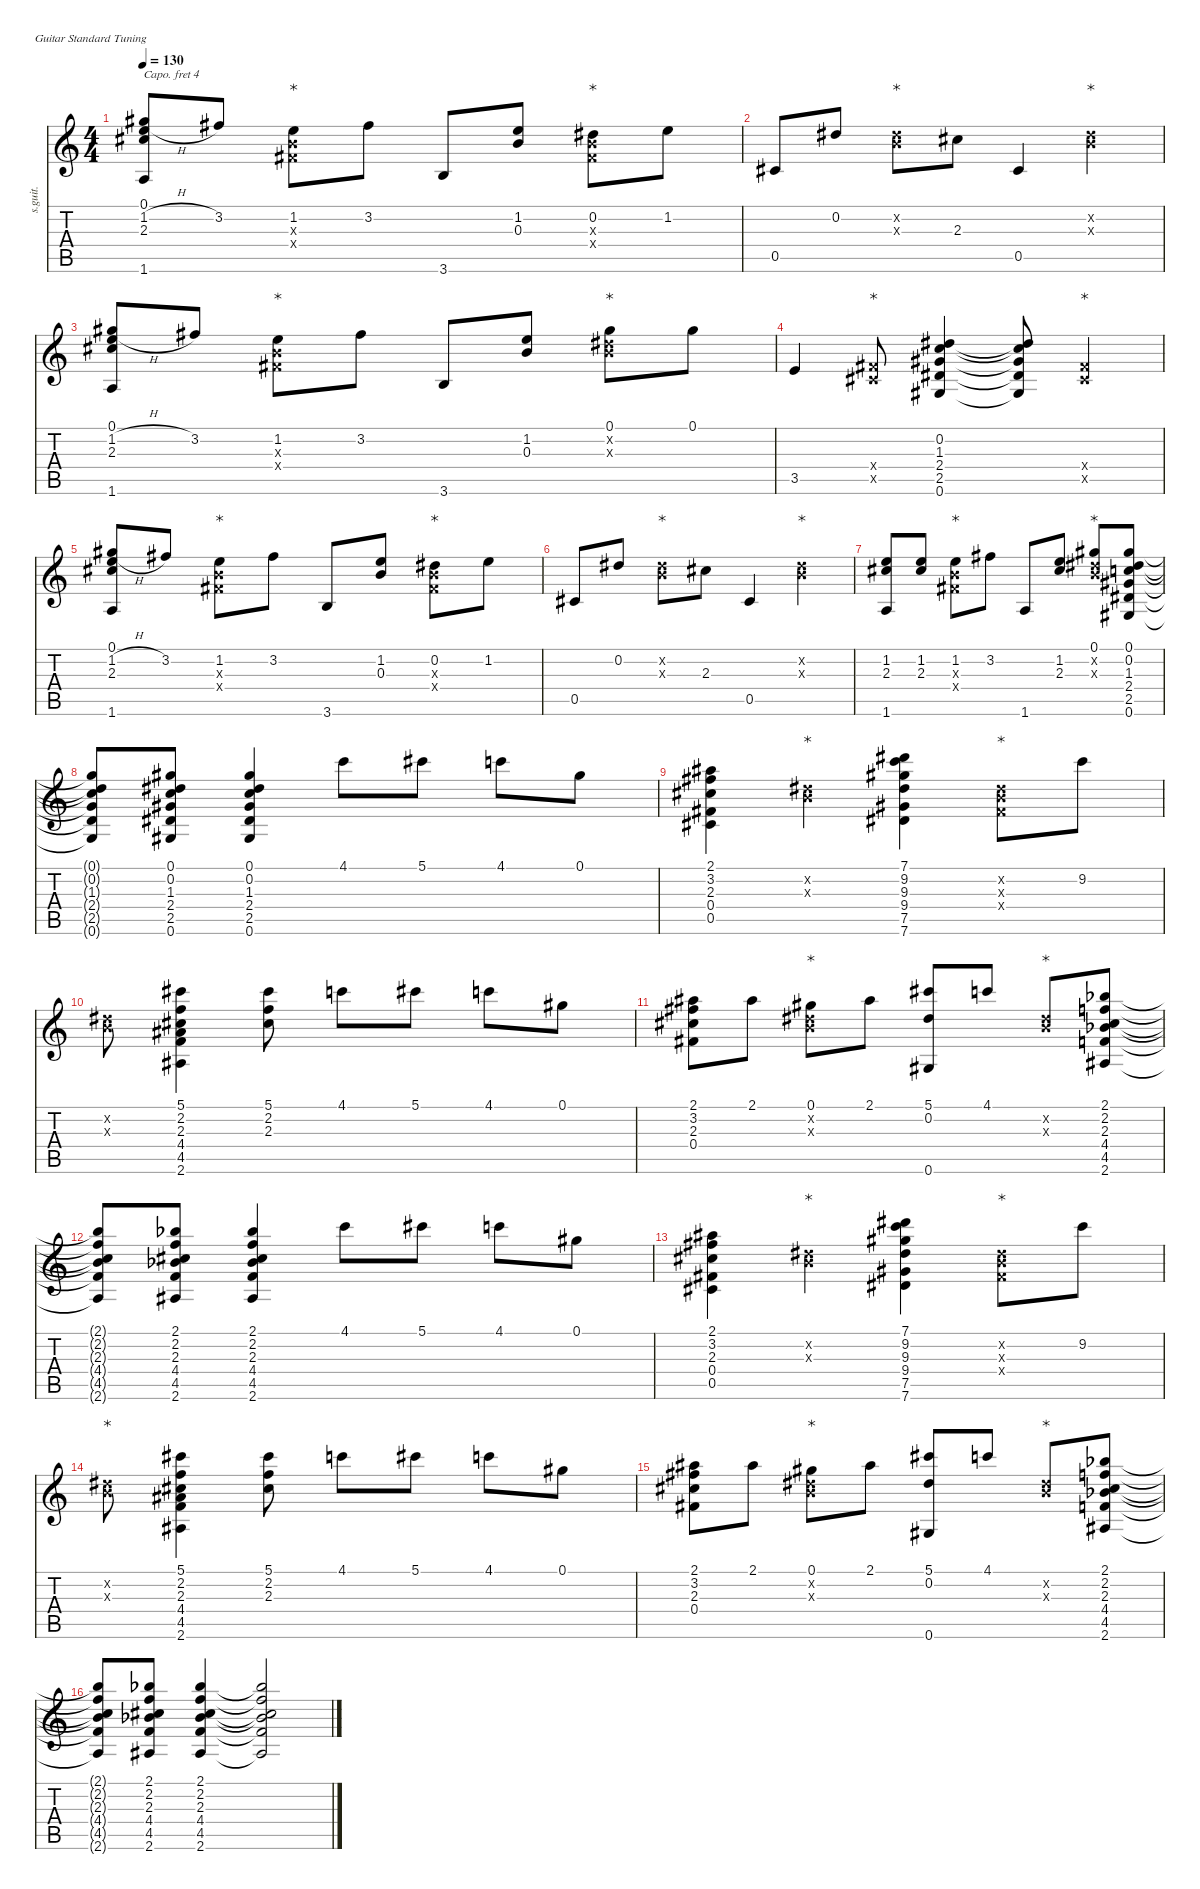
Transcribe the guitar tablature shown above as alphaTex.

\defaultSystemsLayout 4
\hideDynamics
\bracketExtendMode nobrackets
\otherSystemsTrackNameOrientation horizontal
\track ("Steel Guitar" "s.guit.") {instrument acousticguitarsteel}
\staff {score tabs}
\capo 4
\tuning (E4 B3 G3 D3 A2 E2)
\ts (4 4)
\tempo 130
\clef g2
\ks c
(0.1{acc #} 1.2{h} 2.3{acc #} 1.6).8{dy mf beam Up} 3.2{acc #}.8{beam Up} (1.2 0.3{x} 0.4{x acc #}).8{glpf beam Down} 3.2{acc #}.8{beam Down} 3.6.8{beam Up} (1.2 0.3).8{beam Up} (0.2{acc #} 0.3{x} 0.4{x acc #}).8{glpf beam Down} 1.2.8{beam Down} |
0.5{acc #}.8{beam Up} 0.2{acc #}.8{beam Up} (0.2{x acc #} 0.3{x}).8{glpf beam Down} 2.3{acc #}.8{beam Down} 0.5{acc #}.4{beam Up} (0.3{x} 0.2{x acc #}).4{glpf beam Down} |
(0.1{acc #} 1.2{h} 2.3{acc #} 1.6).8{beam Up} 3.2{acc #}.8{beam Up} (1.2 0.3{x} 0.4{x acc #}).8{glpf beam Down} 3.2{acc #}.8{beam Down} 3.6.8{beam Up} (1.2 0.3).8{beam Up} (0.2{x acc #} 0.3{x} 0.1{acc #}).8{glpf beam Down} 0.1{acc #}.8{beam Down} |
3.5.4{beam Up} (0.5{x acc #} 0.4{x acc #}).8{glpf beam Up} (0.2{acc #} 1.3 2.4{acc #} 2.5{acc #} 0.6{acc #}).4{beam Up} (0.2{t acc #} 1.3{t} 2.4{t acc #} 2.5{t acc #} 0.6{t acc #}).8{beam Up} (0.4{x acc #} 0.5{x acc #}).4{glpf beam Up} |
(0.1{acc #} 1.2{h} 2.3{acc #} 1.6).8{beam Up} 3.2{acc #}.8{beam Up} (1.2 0.3{x} 0.4{x acc #}).8{glpf beam Down} 3.2{acc #}.8{beam Down} 3.6.8{beam Up} (1.2 0.3).8{beam Up} (0.2{acc #} 0.3{x} 0.4{x acc #}).8{glpf beam Down} 1.2.8{beam Down} |
0.5{acc #}.8{beam Up} 0.2{acc #}.8{beam Up} (0.2{x acc #} 0.3{x}).8{glpf beam Down} 2.3{acc #}.8{beam Down} 0.5{acc #}.4{beam Up} (0.3{x} 0.2{x acc #}).4{glpf beam Down} |
(1.2 2.3{acc #} 1.6).8{beam Up} (1.2 2.3{acc #}).8{beam Up} (1.2 0.3{x} 0.4{x acc #}).8{glpf beam Down} 3.2{acc #}.8{beam Down} 1.6.8{beam Up} (2.3{acc #} 1.2).8{beam Up} (0.1{acc #} 0.2{x acc #} 0.3{x}).8{glpf beam Up} (0.1{acc #} 0.2{acc #} 1.3 2.4{acc #} 2.5{acc #} 0.6{acc #}).8{beam Up} |
(0.1{t acc #} 0.2{t acc #} 1.3{t} 2.4{t acc #} 2.5{t acc #} 0.6{t acc #}).8{beam Up} (0.1{acc #} 0.2{acc #} 1.3 2.4{acc #} 2.5{acc #} 0.6{acc #}).8{beam Up} (0.1{acc #} 0.2{acc #} 1.3 2.4{acc #} 2.5{acc #} 0.6{acc #}).4{beam Up} 4.1.8{beam Down} 5.1{acc #}.8{beam Down} 4.1.8{beam Down} 0.1{acc #}.8{beam Down} |
(2.1{acc #} 3.2{acc #} 2.3{acc #} 0.4{acc #} 0.5{acc #}).4{beam Down} (0.2{x acc #} 0.3{x}).4{glpf beam Down} (7.1{acc #} 9.2 9.3{acc #} 9.4{acc #} 7.5{acc #} 7.6{acc #}).4{beam Down} (0.2{x acc #} 0.3{x} 0.4{x acc #}).8{glpf beam Down} 9.2.8{beam Down} |
(0.2{x acc #} 0.3{x}).8{beam Down} (5.1{acc #} 2.2 2.3{acc #} 4.4{acc #} 4.5 2.6{acc #}).4{beam Down} (5.1{acc #} 2.2 2.3{acc #}).8{beam Down} 4.1.8{beam Down} 5.1{acc #}.8{beam Down} 4.1.8{beam Down} 0.1{acc #}.8{beam Down} |
(2.1{acc #} 3.2{acc #} 2.3{acc #} 0.4{acc #}).8{beam Down} 2.1{acc #}.8{beam Down} (0.1{acc #} 0.2{x acc #} 0.3{x}).8{glpf beam Down} 2.1{acc #}.8{beam Down} (5.1{acc #} 0.2{acc #} 0.6{acc #}).8{beam Up} 4.1.8{beam Up} (0.2{x acc #} 0.3{x}).8{glpf beam Up} (2.3{acc #} 2.2 2.1{acc b} 2.6{acc #} 4.5 4.4{acc b}).8{beam Up} |
(2.3{t acc #} 2.2{t} 2.1{t acc b} 2.6{t acc #} 4.5{t} 4.4{t acc b}).8{beam Up} (2.3{acc #} 2.2 2.1{acc b} 2.6{acc #} 4.5 4.4{acc b}).8{beam Up} (2.3{acc #} 2.2 2.1{acc b} 2.6{acc #} 4.5 4.4{acc b}).4{beam Up} 4.1.8{beam Down} 5.1{acc #}.8{beam Down} 4.1.8{beam Down} 0.1{acc #}.8{beam Down} |
(2.1{acc #} 3.2{acc #} 2.3{acc #} 0.4{acc #} 0.5{acc #}).4{beam Down} (0.2{x acc #} 0.3{x}).4{glpf beam Down} (7.1{acc #} 9.2 9.3{acc #} 9.4{acc #} 7.5{acc #} 7.6{acc #}).4{beam Down} (0.2{x acc #} 0.3{x} 0.4{x acc #}).8{glpf beam Down} 9.2.8{beam Down} |
(0.2{x acc #} 0.3{x}).8{glpf beam Down} (5.1{acc #} 2.2 2.3{acc #} 4.4{acc #} 4.5 2.6{acc #}).4{beam Down} (5.1{acc #} 2.2 2.3{acc #}).8{beam Down} 4.1.8{beam Down} 5.1{acc #}.8{beam Down} 4.1.8{beam Down} 0.1{acc #}.8{beam Down} |
(2.1{acc #} 3.2{acc #} 2.3{acc #} 0.4{acc #}).8{beam Down} 2.1{acc #}.8{beam Down} (0.1{acc #} 0.2{x acc #} 0.3{x}).8{glpf beam Down} 2.1{acc #}.8{beam Down} (5.1{acc #} 0.2{acc #} 0.6{acc #}).8{beam Up} 4.1.8{beam Up} (0.2{x acc #} 0.3{x}).8{glpf beam Up} (2.3{acc #} 2.2 2.1{acc b} 2.6{acc #} 4.5 4.4{acc b}).8{beam Up} |
(2.3{t acc #} 2.2{t} 2.1{t acc b} 2.6{t acc #} 4.5{t} 4.4{t acc b}).8{beam Up} (2.3{acc #} 2.2 2.1{acc b} 2.6{acc #} 4.5 4.4{acc b}).8{beam Up} (2.3{acc #} 2.2 2.1{acc b} 2.6{acc #} 4.5 4.4{acc b}).4{beam Up} (2.3{t acc #} 2.2{t} 2.1{t acc b} 2.6{t acc #} 4.5{t} 4.4{t acc b}).2{beam Up}
